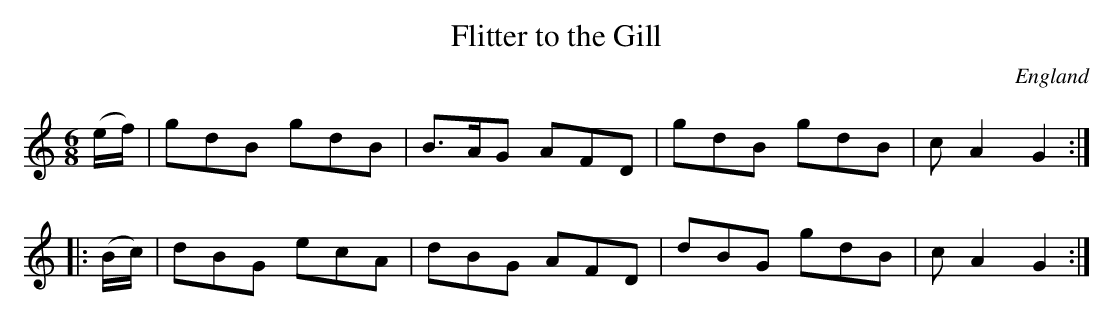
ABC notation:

X:1
T:Flitter to the Gill
L:1/8
M:6/8
O:England
K:C
(e/f/) | gdB gdB | B>AG AFD | gdB gdB | cA2 G2 ::
(B/c/) | dBG ecA | dBG  AFD | dBG gdB | cA2 G2 :|
